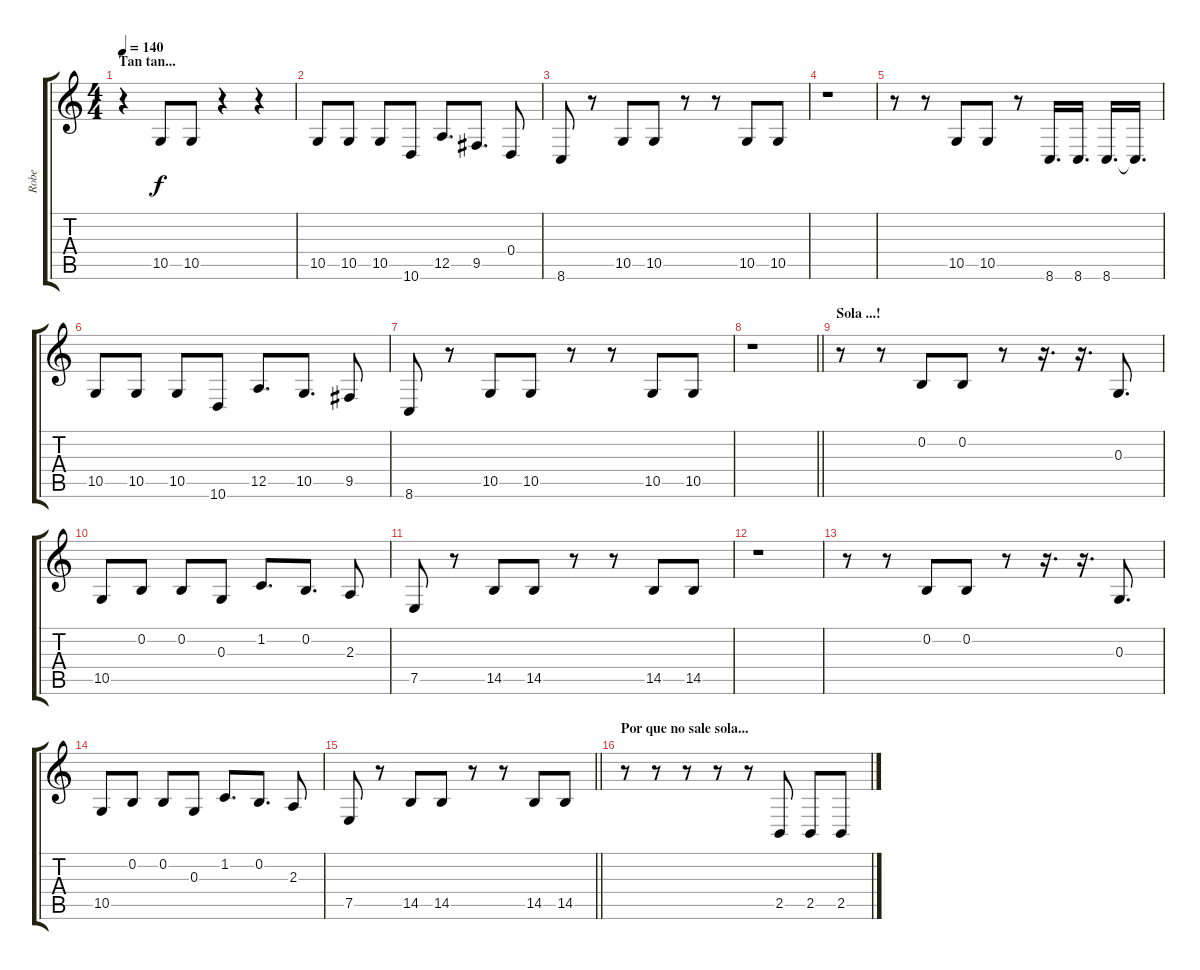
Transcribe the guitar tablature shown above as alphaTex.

\track ("Robe" "Robe") {instrument flute}
\staff {score tabs}
\tuning (E4 B3 G3 D3 A2 E2) {hide}
\ts (4 4)
\section ("" "Tan tan...")
\tempo 140
\clef g2
\ks c
r.4{dy f} 10.5.8 10.5.8 r.4 r.4 |
10.5.8 10.5.8 10.5.8 10.6.8 12.5.8{d} 9.5.8{d} 0.4.8 |
8.6.8 r.8 10.5.8 10.5.8 r.8 r.8 10.5.8 10.5.8 |
r.1 |
r.8 r.8 10.5.8 10.5.8 r.8 8.6.16{d} 8.6.16{d} 8.6.16{d} 8.6{t}.16{d} |
10.5.8 10.5.8 10.5.8 10.6.8 12.5.8{d} 10.5.8{d} 9.5.8 |
8.6.8 r.8 10.5.8 10.5.8 r.8 r.8 10.5.8 10.5.8 |
\barLineRight lightlight
r.1 |
\section ("" "Sola ...!")
r.8 r.8 0.2.8 0.2.8 r.8 r.16{d} r.16{d} 0.3.8{d} |
10.5.8 0.2.8 0.2.8 0.3.8 1.2.8{d} 0.2.8{d} 2.3.8 |
7.5.8 r.8 14.5.8 14.5.8 r.8 r.8 14.5.8 14.5.8 |
r.1 |
r.8 r.8 0.2.8 0.2.8 r.8 r.16{d} r.16{d} 0.3.8{d} |
10.5.8 0.2.8 0.2.8 0.3.8 1.2.8{d} 0.2.8{d} 2.3.8 |
\barLineRight lightlight
7.5.8 r.8 14.5.8 14.5.8 r.8 r.8 14.5.8 14.5.8 |
\section ("" "Por que no sale sola...")
r.8 r.8 r.8 r.8 r.8 2.5.8 2.5.8 2.5.8
